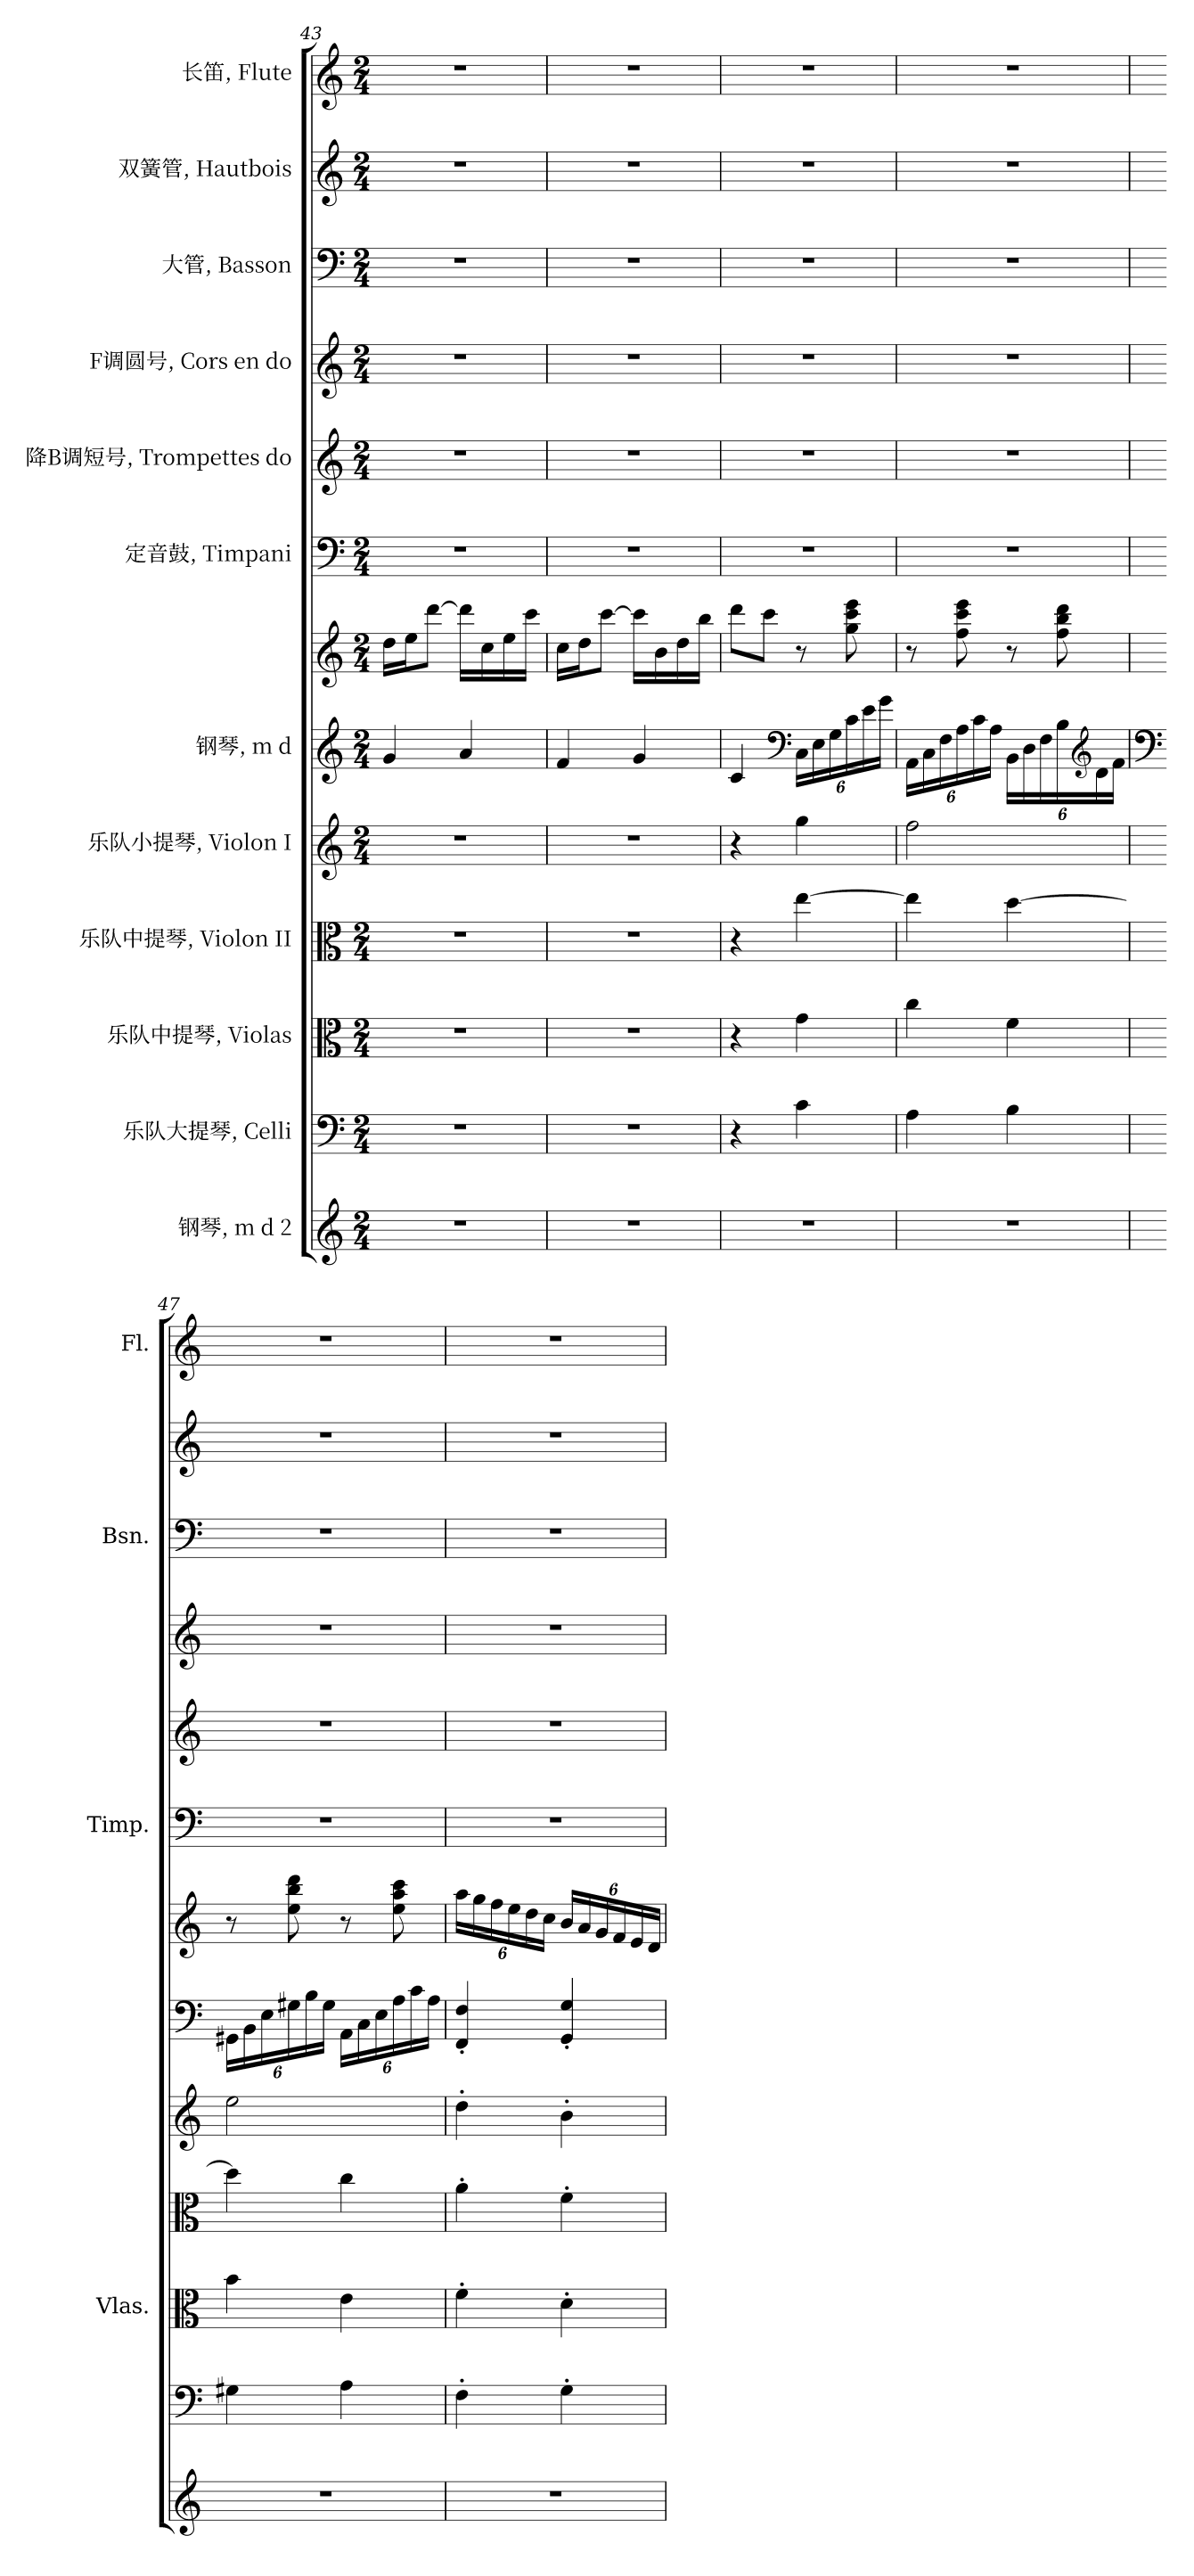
**kern	**kern	**kern	**kern	**kern	**kern	**kern	**kern	**kern	**kern	**kern	**kern	**kern
*part12	*part11	*part10	*part9	*part8	*part7	*part7	*part6	*part5	*part4	*part3	*part2	*part1
*staff13	*staff12	*staff11	*staff10	*staff9	*staff8	*staff7	*staff6	*staff5	*staff4	*staff3	*staff2	*staff1
*I"钢琴, m d 2	*I"乐队大提琴, Celli	*I"乐队中提琴, Violas	*I"乐队中提琴, Violon II	*I"乐队小提琴, Violon I	*I"钢琴, m d	*	*I"定音鼓, Timpani	*I"降B调短号, Trompettes do	*I"F调圆号, Cors en do	*I"大管, Basson	*I"双簧管, Hautbois	*I"长笛, Flute
*	*	*I'Vlas.	*	*	*	*	*I'Timp.	*	*	*I'Bsn.	*	*I'Fl.
!!LO:PB:g=z
*clefG2	*clefF4	*clefC3	*clefC3	*clefG2	*clefG2	*clefG2	*clefF4	*clefG2	*clefG2	*clefF4	*clefG2	*clefG2
*	*	*	*	*	*	*	*	*ITrd1c2	*ITrd4c7	*	*	*
*k[]	*k[]	*k[]	*k[]	*k[]	*k[]	*k[]	*k[]	*k[b-e-]	*k[b-]	*k[]	*k[]	*k[]
*M2/4	*M2/4	*M2/4	*M2/4	*M2/4	*M2/4	*M2/4	*M2/4	*M2/4	*M2/4	*M2/4	*M2/4	*M2/4
=43	=43	=43	=43	=43	=43	=43	=43	=43	=43	=43	=43	=43
2r	2r	2r	2r	2r	4g/	16dd\LL	2r	2r	2r	2r	2r	2r
.	.	.	.	.	.	16ee\J	.	.	.	.	.	.
.	.	.	.	.	.	[8ddd\J	.	.	.	.	.	.
.	.	.	.	.	4a/	16ddd\LL]	.	.	.	.	.	.
.	.	.	.	.	.	16cc\	.	.	.	.	.	.
.	.	.	.	.	.	16ee\	.	.	.	.	.	.
.	.	.	.	.	.	16ccc\JJ	.	.	.	.	.	.
=44	=44	=44	=44	=44	=44	=44	=44	=44	=44	=44	=44	=44
2r	2r	2r	2r	2r	4f/	16cc\LL	2r	2r	2r	2r	2r	2r
.	.	.	.	.	.	16dd\J	.	.	.	.	.	.
.	.	.	.	.	.	[8ccc\J	.	.	.	.	.	.
.	.	.	.	.	4g/	16ccc\LL]	.	.	.	.	.	.
.	.	.	.	.	.	16b\	.	.	.	.	.	.
.	.	.	.	.	.	16dd\	.	.	.	.	.	.
.	.	.	.	.	.	16bb\JJ	.	.	.	.	.	.
=45	=45	=45	=45	=45	=45	=45	=45	=45	=45	=45	=45	=45
2r	4r	4r	4r	4r	4c/	8ddd\L	2r	2r	2r	2r	2r	2r
.	.	.	.	.	.	8ccc\J	.	.	.	.	.	.
*	*	*	*	*	*clefF4	*	*	*	*	*	*	*
*	*	*	*	*	*Xbrackettup	*	*	*	*	*	*	*
.	4c\	4g\	[4ee\	4gg\	24C\LL	8r	.	.	.	.	.	.
.	.	.	.	.	24E\	.	.	.	.	.	.	.
.	.	.	.	.	24G\	.	.	.	.	.	.	.
.	.	.	.	.	24c\	8gg\ 8ccc\ 8eee\	.	.	.	.	.	.
.	.	.	.	.	24e\	.	.	.	.	.	.	.
.	.	.	.	.	24g\JJ	.	.	.	.	.	.	.
=46	=46	=46	=46	=46	=46	=46	=46	=46	=46	=46	=46	=46
2r	4A\	4cc\	4ee\]	2ff\	24AA\LL	8r	2r	2r	2r	2r	2r	2r
.	.	.	.	.	24C\	.	.	.	.	.	.	.
.	.	.	.	.	24F\	.	.	.	.	.	.	.
.	.	.	.	.	24A\	8ff\ 8ccc\ 8eee\	.	.	.	.	.	.
.	.	.	.	.	24c\	.	.	.	.	.	.	.
.	.	.	.	.	24A\JJ	.	.	.	.	.	.	.
.	4B\	4f\	[4dd\	.	24BB\LL	8r	.	.	.	.	.	.
.	.	.	.	.	24D\	.	.	.	.	.	.	.
.	.	.	.	.	24F\	.	.	.	.	.	.	.
.	.	.	.	.	24B\	8ff\ 8bb\ 8ddd\	.	.	.	.	.	.
*	*	*	*	*	*clefG2	*	*	*	*	*	*	*
.	.	.	.	.	24d\	.	.	.	.	.	.	.
.	.	.	.	.	24f\JJ	.	.	.	.	.	.	.
!!LO:PB:g=z
=47	=47	=47	=47	=47	=47	=47	=47	=47	=47	=47	=47	=47
*	*	*	*	*	*clefF4	*	*	*	*	*	*	*
2r	4G#X\	4b\	4dd\]	2ee\	24GG#X\LL	8r	2r	2r	2r	2r	2r	2r
.	.	.	.	.	24BB\	.	.	.	.	.	.	.
.	.	.	.	.	24E\	.	.	.	.	.	.	.
.	.	.	.	.	24G#X\	8ee\ 8bb\ 8ddd\	.	.	.	.	.	.
.	.	.	.	.	24B\	.	.	.	.	.	.	.
.	.	.	.	.	24G#\JJ	.	.	.	.	.	.	.
.	4A\	4e\	4cc\	.	24AA\LL	8r	.	.	.	.	.	.
.	.	.	.	.	24C\	.	.	.	.	.	.	.
.	.	.	.	.	24E\	.	.	.	.	.	.	.
.	.	.	.	.	24A\	8ee\ 8aa\ 8ccc\	.	.	.	.	.	.
.	.	.	.	.	24c\	.	.	.	.	.	.	.
.	.	.	.	.	24A\JJ	.	.	.	.	.	.	.
=48	=48	=48	=48	=48	=48	=48	=48	=48	=48	=48	=48	=48
*	*	*	*	*	*	*Xbrackettup	*	*	*	*	*	*
2r	4F'\	4f'\	4a'\	4dd'\	4FF/' 4F/'	24aa\LL	2r	2r	2r	2r	2r	2r
.	.	.	.	.	.	24gg\	.	.	.	.	.	.
.	.	.	.	.	.	24ff\	.	.	.	.	.	.
.	.	.	.	.	.	24ee\	.	.	.	.	.	.
.	.	.	.	.	.	24dd\	.	.	.	.	.	.
.	.	.	.	.	.	24cc\JJ	.	.	.	.	.	.
.	4G'\	4d'\	4f'\	4b'\	4GG/' 4G/'	24b/LL	.	.	.	.	.	.
.	.	.	.	.	.	24a/	.	.	.	.	.	.
.	.	.	.	.	.	24g/	.	.	.	.	.	.
.	.	.	.	.	.	24f/	.	.	.	.	.	.
.	.	.	.	.	.	24e/	.	.	.	.	.	.
.	.	.	.	.	.	24d/JJ	.	.	.	.	.	.
=	=	=	=	=	=	=	=	=	=	=	=	=
*-	*-	*-	*-	*-	*-	*-	*-	*-	*-	*-	*-	*-
